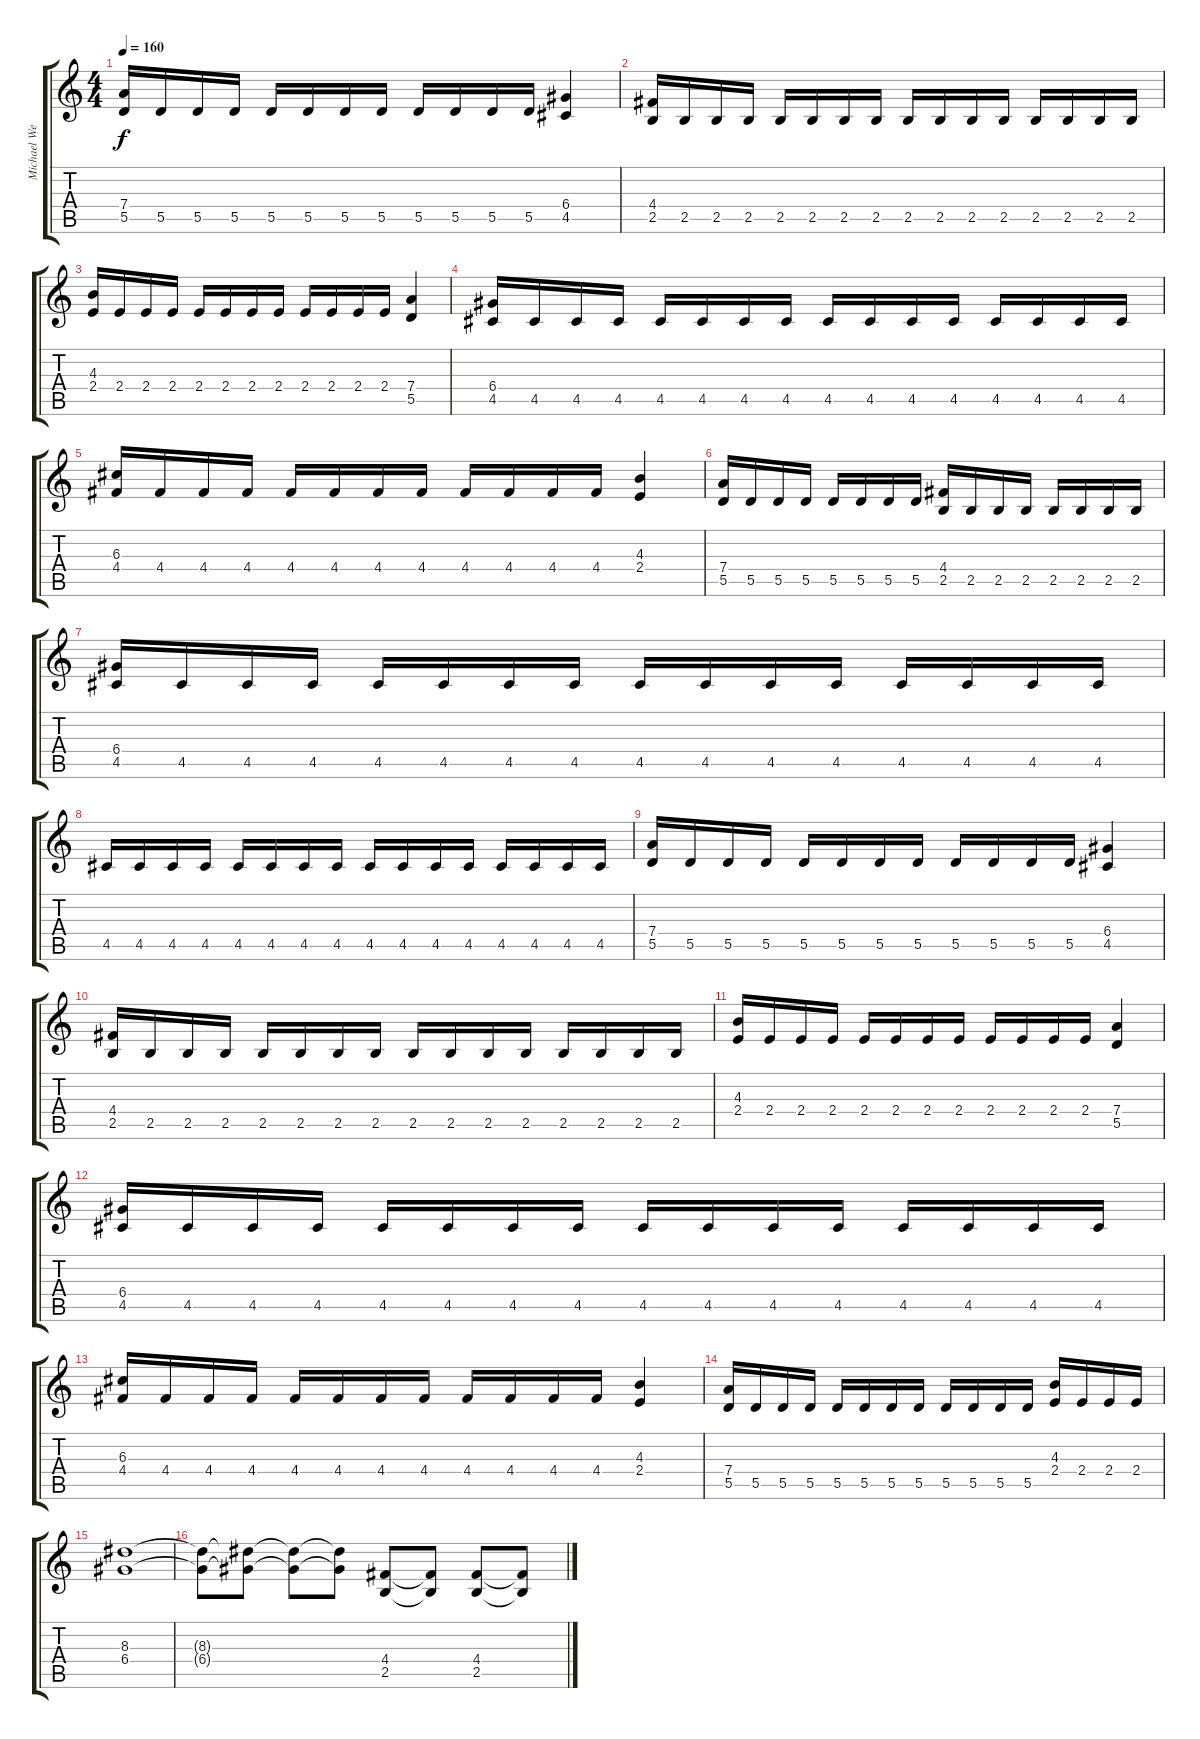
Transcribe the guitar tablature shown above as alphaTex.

\track ("Michael Weikath" "Michael We") {instrument distortionguitar}
\staff {score tabs}
\tuning (E4 B3 G3 D3 A2 E2) {hide}
\ts (4 4)
\tempo 160
\clef g2
\ks c
(7.4 5.5).16{dy f} 5.5.16 5.5.16 5.5.16 5.5.16 5.5.16 5.5.16 5.5.16 5.5.16 5.5.16 5.5.16 5.5.16 (6.4 4.5).4 |
(4.4 2.5).16 2.5.16 2.5.16 2.5.16 2.5.16 2.5.16 2.5.16 2.5.16 2.5.16 2.5.16 2.5.16 2.5.16 2.5.16 2.5.16 2.5.16 2.5.16 |
(4.3 2.4).16 2.4.16 2.4.16 2.4.16 2.4.16 2.4.16 2.4.16 2.4.16 2.4.16 2.4.16 2.4.16 2.4.16 (7.4 5.5).4 |
(6.4 4.5).16 4.5.16 4.5.16 4.5.16 4.5.16 4.5.16 4.5.16 4.5.16 4.5.16 4.5.16 4.5.16 4.5.16 4.5.16 4.5.16 4.5.16 4.5.16 |
(6.3 4.4).16 4.4.16 4.4.16 4.4.16 4.4.16 4.4.16 4.4.16 4.4.16 4.4.16 4.4.16 4.4.16 4.4.16 (4.3 2.4).4 |
(7.4 5.5).16 5.5.16 5.5.16 5.5.16 5.5.16 5.5.16 5.5.16 5.5.16 (4.4 2.5).16 2.5.16 2.5.16 2.5.16 2.5.16 2.5.16 2.5.16 2.5.16 |
(6.4 4.5).16 4.5.16 4.5.16 4.5.16 4.5.16 4.5.16 4.5.16 4.5.16 4.5.16 4.5.16 4.5.16 4.5.16 4.5.16 4.5.16 4.5.16 4.5.16 |
4.5.16 4.5.16 4.5.16 4.5.16 4.5.16 4.5.16 4.5.16 4.5.16 4.5.16 4.5.16 4.5.16 4.5.16 4.5.16 4.5.16 4.5.16 4.5.16 |
(7.4 5.5).16 5.5.16 5.5.16 5.5.16 5.5.16 5.5.16 5.5.16 5.5.16 5.5.16 5.5.16 5.5.16 5.5.16 (6.4 4.5).4 |
(4.4 2.5).16 2.5.16 2.5.16 2.5.16 2.5.16 2.5.16 2.5.16 2.5.16 2.5.16 2.5.16 2.5.16 2.5.16 2.5.16 2.5.16 2.5.16 2.5.16 |
(4.3 2.4).16 2.4.16 2.4.16 2.4.16 2.4.16 2.4.16 2.4.16 2.4.16 2.4.16 2.4.16 2.4.16 2.4.16 (7.4 5.5).4 |
(6.4 4.5).16 4.5.16 4.5.16 4.5.16 4.5.16 4.5.16 4.5.16 4.5.16 4.5.16 4.5.16 4.5.16 4.5.16 4.5.16 4.5.16 4.5.16 4.5.16 |
(6.3 4.4).16 4.4.16 4.4.16 4.4.16 4.4.16 4.4.16 4.4.16 4.4.16 4.4.16 4.4.16 4.4.16 4.4.16 (4.3 2.4).4 |
(7.4 5.5).16 5.5.16 5.5.16 5.5.16 5.5.16 5.5.16 5.5.16 5.5.16 5.5.16 5.5.16 5.5.16 5.5.16 (4.3 2.4).16 2.4.16 2.4.16 2.4.16 |
(8.3 6.4).1 |
(8.3{t} 6.4{t}).8 (8.3{t} 6.4{t}).8 (8.3{t} 6.4{t}).8 (8.3{t} 6.4{t}).8 (4.4 2.5).8 (4.4{t} 2.5{t}).8 (4.4 2.5).8 (4.4{t} 2.5{t}).8
